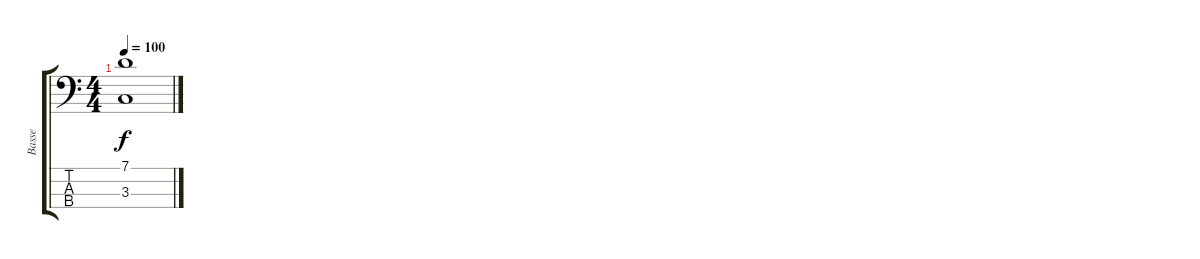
\track ("Basse" "Basse") {instrument electricbasspick}
\staff {score tabs}
\tuning (G2 D2 A1 E1) {hide}
\ts (4 4)
\tempo 100
\clef f4
\ks c
(7.1{t} 3.3{t}).1{dy f}
